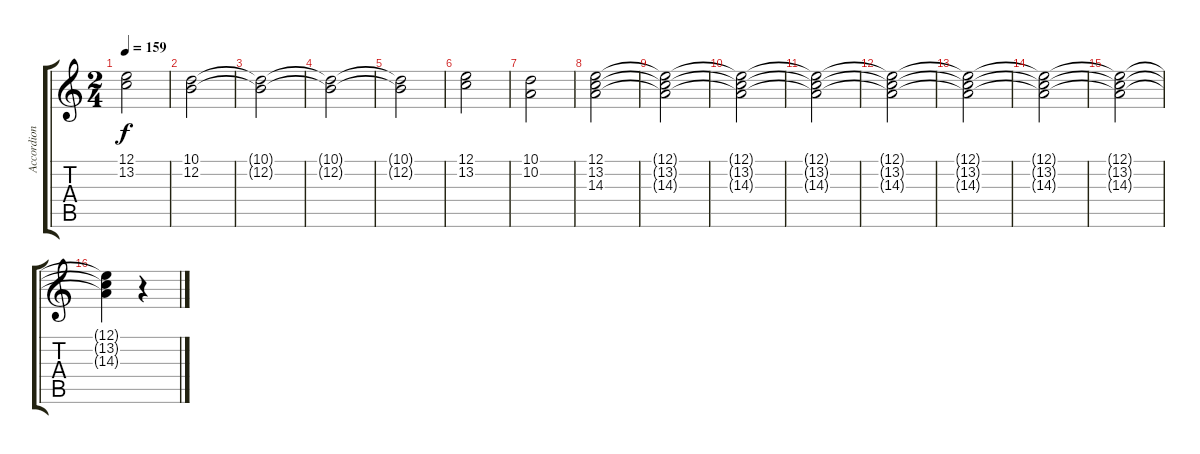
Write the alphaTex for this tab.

\track ("Accordion" "Accordion") {instrument tangoaccordion}
\staff {score tabs}
\tuning (E4 B3 G3 D3 A2 E2) {hide}
\ts (2 4)
\tempo 159
\clef g2
\ks c
(12.1 13.2).2{dy f} |
(10.1 12.2).2 |
(10.1{t} 12.2{t}).2 |
(10.1{t} 12.2{t}).2 |
(10.1{t} 12.2{t}).2 |
(12.1 13.2).2 |
(10.1 10.2).2 |
(12.1 13.2 14.3).2 |
(12.1{t} 13.2{t} 14.3{t}).2 |
(12.1{t} 13.2{t} 14.3{t}).2 |
(12.1{t} 13.2{t} 14.3{t}).2 |
(12.1{t} 13.2{t} 14.3{t}).2 |
(12.1{t} 13.2{t} 14.3{t}).2 |
(12.1{t} 13.2{t} 14.3{t}).2 |
(12.1{t} 13.2{t} 14.3{t}).2 |
(12.1{t} 13.2{t} 14.3{t}).4 r.4
